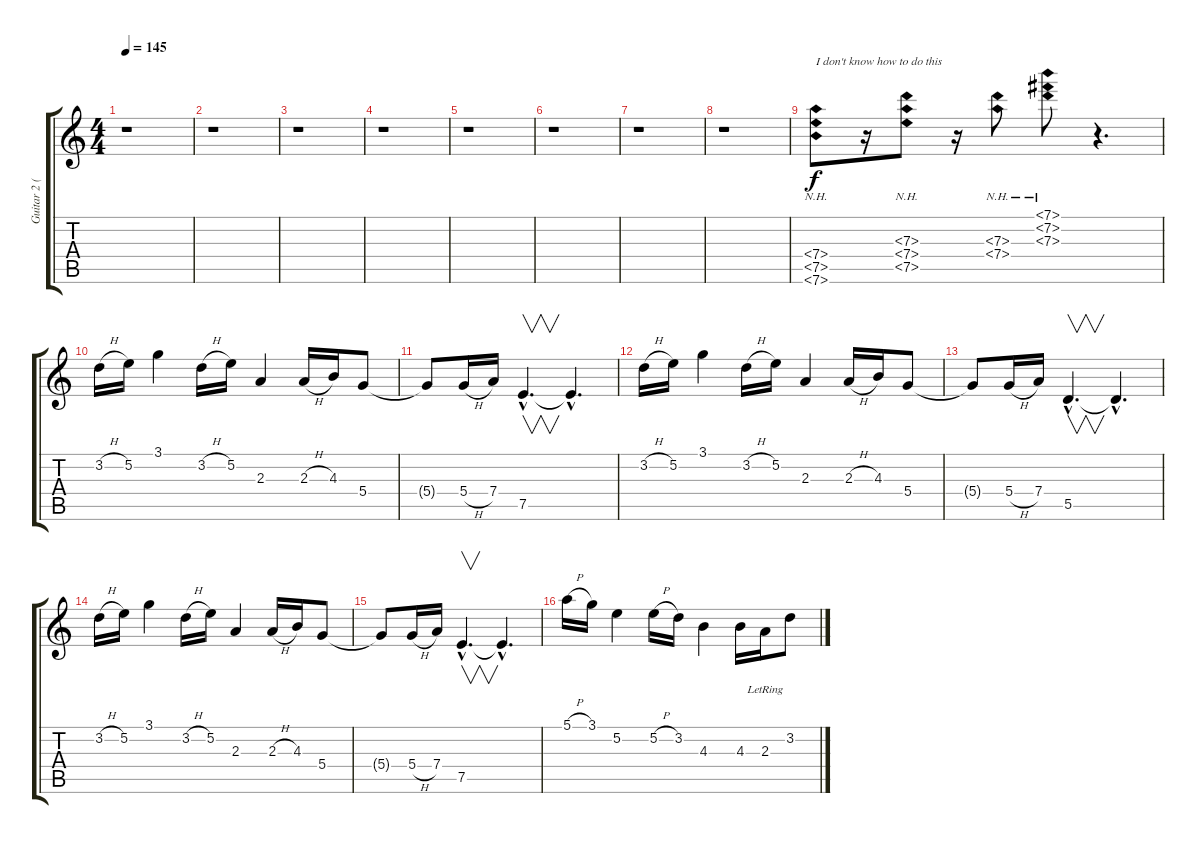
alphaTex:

\track ("Guitar 2 (lead)" "Guitar 2 (") {instrument distortionguitar}
\staff {score tabs}
\tuning (E4 B3 G3 D3 A2 E2) {hide}
\ts (4 4)
\tempo 145
\clef g2
\ks c
r.1{dy f} |
r.1 |
r.1 |
r.1 |
r.1 |
r.1 |
r.1 |
r.1 |
(7.4{nh} 7.5{nh} 7.6{nh}).8{txt "I don't know how to do this"} r.16 (7.3{nh} 7.4{nh} 7.5{nh}).8 r.16 (7.3{nh} 7.4{nh}).8 (7.1{nh} 7.2{nh} 7.3{nh}).8 r.4{d} |
3.2{h}.16 5.2.16 3.1.4 3.2{h}.16 5.2.16 2.3.4 2.3{h}.16 4.3.16 5.4.8 |
5.4{t}.8 5.4{h}.16 7.4.16 7.5{hac}.4{v d} 7.5{hac t}.4{d} |
3.2{h}.16 5.2.16 3.1.4 3.2{h}.16 5.2.16 2.3.4 2.3{h}.16 4.3.16 5.4.8 |
5.4{t}.8 5.4{h}.16 7.4.16 5.5{hac}.4{v d} 5.5{hac t}.4{d} |
3.2{h}.16 5.2.16 3.1.4 3.2{h}.16 5.2.16 2.3.4 2.3{h}.16 4.3.16 5.4.8 |
5.4{t}.8 5.4{h}.16 7.4.16 7.5{hac}.4{v d} 7.5{hac t}.4{d} |
5.1{h}.16 3.1.16 5.2.4 5.2{h}.16 3.2.16 4.3.4 4.3.16 2.3{lr}.16 3.2.8
